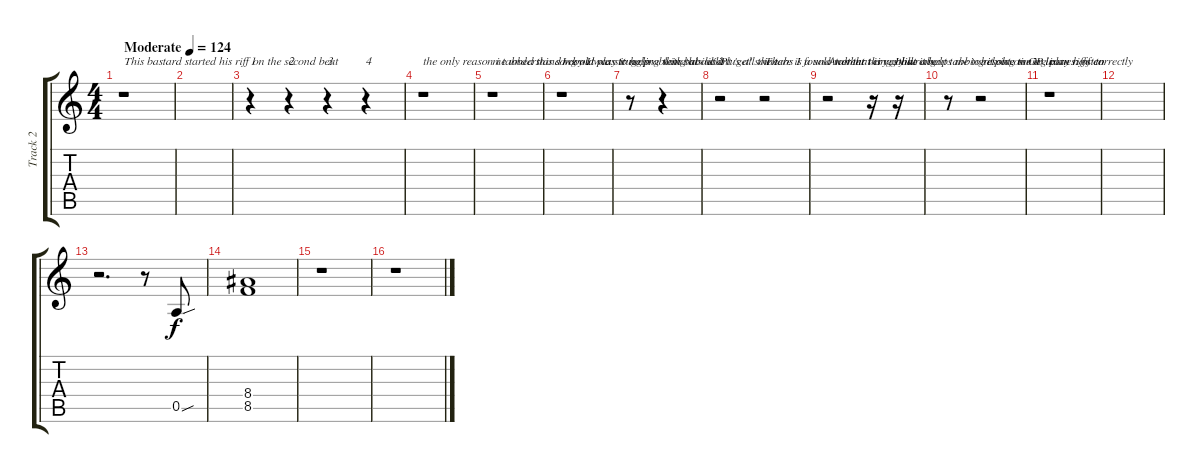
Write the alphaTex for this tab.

\track ("Track 2" "Track 2") {instrument distortionguitar}
\staff {score tabs}
\tuning (E4 B3 G3 D3 A2 E2) {hide}
\ts (4 4)
\tempo (124 "Moderate")
\clef g2
\ks c
r.1{txt "This bastard started his riff on the second beat" dy f instrument distortionguitar} |
|
r.4{txt "1"} r.4{txt "2"} r.4{txt "3"} r.4{txt "4"} |
r.1{txt "the only reason i tabbed this song out was to help"} |
r.1{txt "me understand why I was struggling with this lick"} |
r.1{txt "I could play it no problem but i didnt 'get' some"} |
r.8 r.4{txt "thing about it"} |
r.2{txt "Plus all the tabs I found werent very good."} r.2{txt "There is a solo tab that is very wrong."} |
r.2{txt "Another thing I like about tabbing it out on GP is"} r.16 r.16{txt "that it helps me to resolve timing issues. often "} |
r.8 r.2{txt "helping me to learn how to "} |
r.1{txt "play riffs correctly"} |
|
r.2{d} r.8 0.5{sou}.8 |
(8.4 8.5).1 |
r.1 |
r.1
